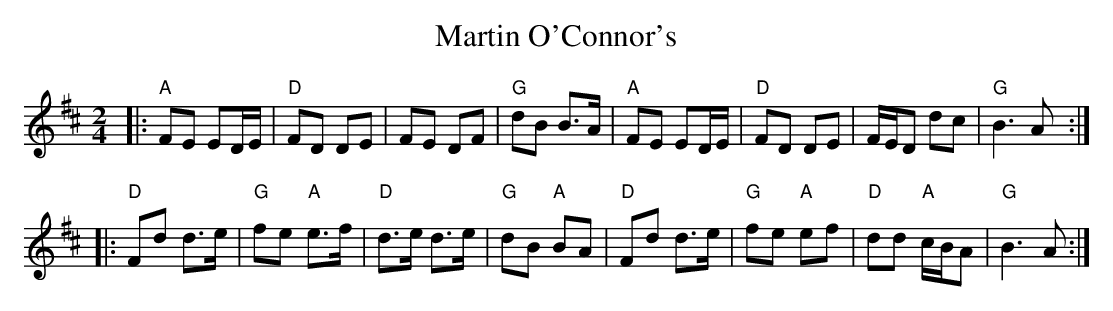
X:1
T:Martin O'Connor's
M:2/4
L:1/8
K:Bm
|:"A"FE ED/E/|"D"FD DE|FE DF|"G"dB B>A|\
"A"FE ED/E/|"D"FD DE|F/E/D dc|"G"B3A:|
|:"D"Fd d>e|"G"fe "A"e>f|"D"d>e d>e|"G"dB "A"BA|\
"D"Fd d>e|"G"fe "A"ef|"D"dd "A"c/B/A|"G"B3A:|
